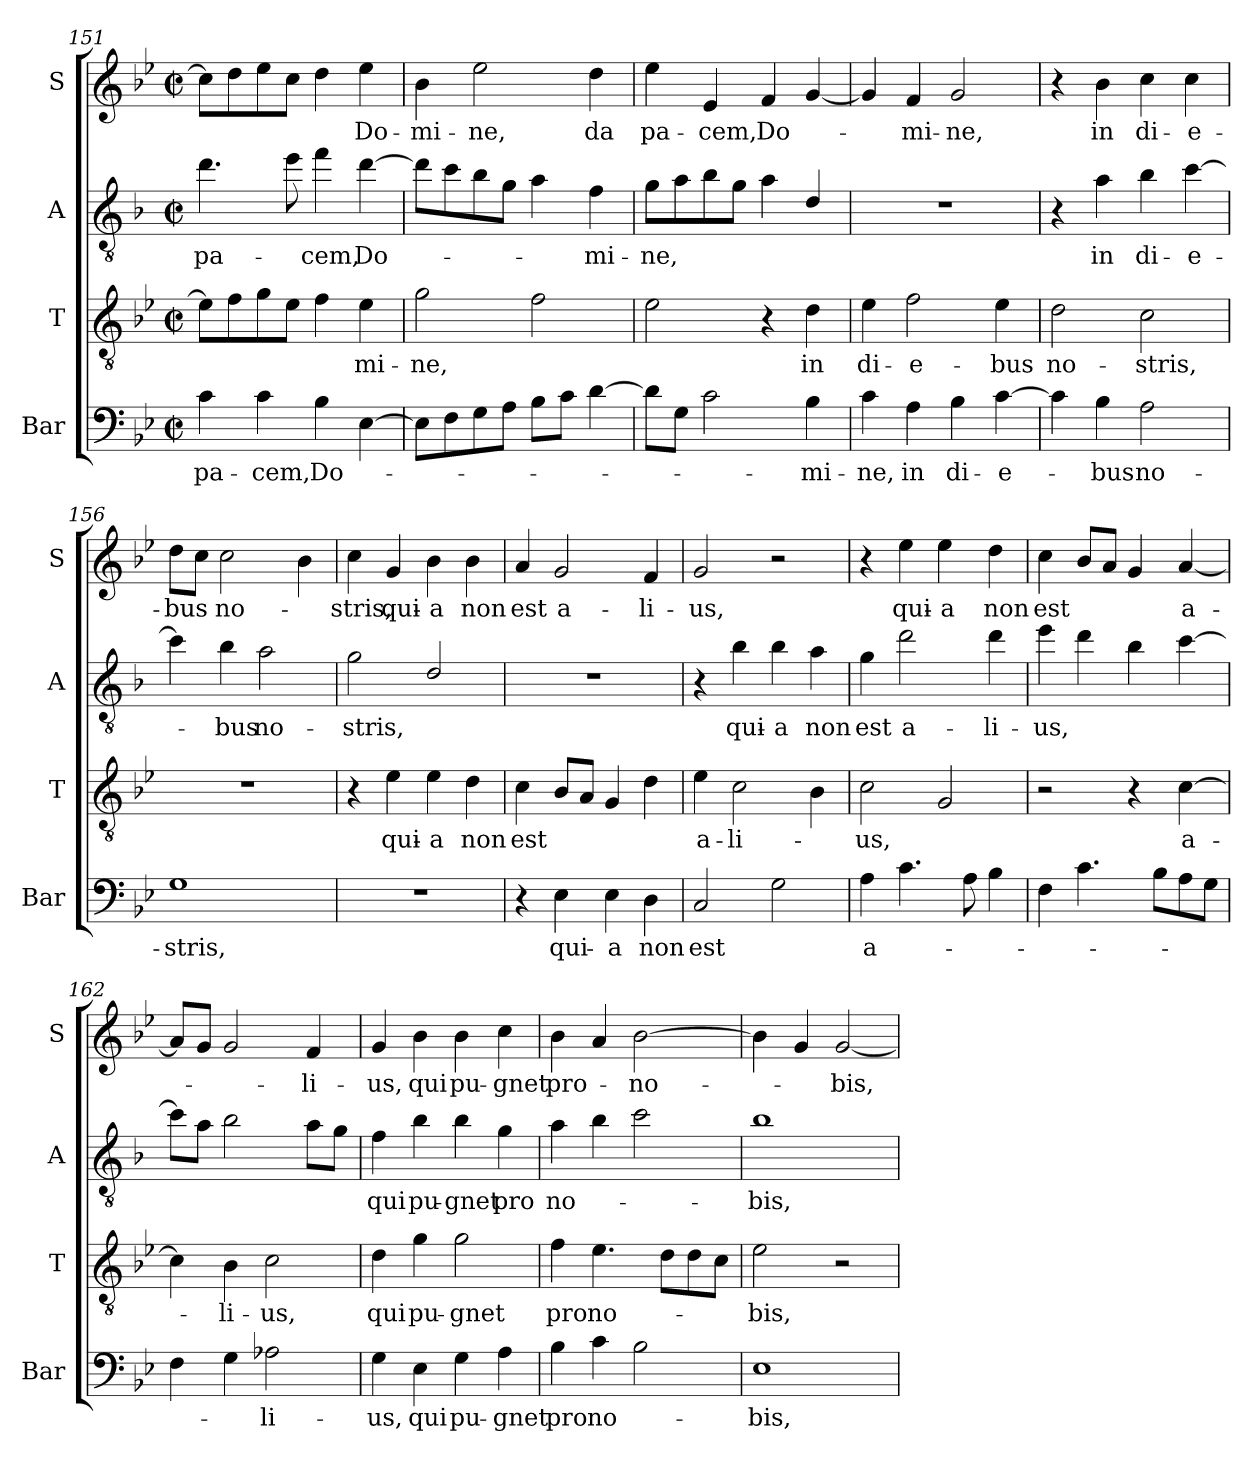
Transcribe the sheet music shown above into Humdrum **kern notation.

**kern	**text	**kern	**text	**kern	**text	**kern	**text
*part4	*part4	*part3	*part3	*part2	*part2	*part1	*part1
*staff4	*staff4	*staff3	*staff3	*staff2	*staff2	*staff1	*staff1
*I"Bar	*	*I"T	*	*I"A	*	*I"S	*
*I'Bar	*	*I'T	*	*I'A	*	*I'S	*
*clefF4	*	*clefGv2	*	*clefGv2	*	*clefG2	*
*	*	*	*	*ITrd4c7	*	*	*
*k[b-e-]	*	*k[b-e-]	*	*k[b-e-]	*	*k[b-e-]	*
*M2/2	*	*M2/2	*	*M2/2	*	*M2/2	*
*met(c|)	*	*met(c|)	*	*met(c|)	*	*met(c|)	*
=151	=151	=151	=151	=151	=151	=151	=151
!	!LO:LY:b	!	!	!	!LO:LY:b	!	!
4c\	pa-	8e-\L]	.	4.g\	pa-	8cc\L]	.
.	.	8f\	.	.	.	8dd\	.
!	!LO:LY:b	!	!	!	!	!	!
4c\	-cem,	8g\	.	.	.	8ee-\	.
.	.	8e-\J	.	8a\	.	8cc\J	.
!	!LO:LY:b	!	!	!	!LO:LY:b	!	!
4B-\	Do-	4f\	.	4b-\	-cem,	4dd\	.
!	!	!	!LO:LY:b	!	!LO:LY:b	!	!LO:LY:b
[4E-\	.	4e-\	-mi-	[4g\	Do-	4ee-\	Do-
!!LO:LB:g=z
=152	=152	=152	=152	=152	=152	=152	=152
!	!	!	!LO:LY:b	!	!	!	!LO:LY:b
8E-\L]	.	2g\	-ne,	8g\L]	.	4b-\	-mi-
8F\	.	.	.	8f\	.	.	.
!	!	!	!	!	!	!	!LO:LY:b
8G\	.	.	.	8e-\	.	2ee-\	-ne,
8A\J	.	.	.	8c\J	.	.	.
8B-\L	.	2f\	.	4d\	.	.	.
8c\J	.	.	.	.	.	.	.
!	!	!	!	!	!LO:LY:b	!	!LO:LY:b
[4d\	.	.	.	4B-\	-mi-	4dd\	da
=153	=153	=153	=153	=153	=153	=153	=153
!	!	!	!	!	!LO:LY:b	!	!LO:LY:b
8d\L]	.	2e-\	.	8c\L	-ne,	4ee-\	pa-
8G\J	.	.	.	8d\	.	.	.
!	!	!	!	!	!	!	!LO:LY:b
2c\	.	.	.	8e-\	.	4e-/	-cem,
.	.	.	.	8c\J	.	.	.
!	!	!	!	!	!	!	!LO:LY:b
.	.	4r	.	4d\	.	4f/	Do-
!	!LO:LY:b	!	!LO:LY:b	!	!	!	!
4B-\	-mi-	4d\	in	4G/	.	[4g/	.
=154	=154	=154	=154	=154	=154	=154	=154
!	!LO:LY:b	!	!LO:LY:b	!	!	!	!
4c\	-ne,	4e-\	di-	1r	.	4g/]	.
!	!LO:LY:b	!	!LO:LY:b	!	!	!	!LO:LY:b
4A\	in	2f\	-e-	.	.	4f/	-mi-
!	!LO:LY:b	!	!	!	!	!	!LO:LY:b
4B-\	di-	.	.	.	.	2g/	-ne,
!	!LO:LY:b	!	!LO:LY:b	!	!	!	!
[4c\	-e-	4e-\	-bus	.	.	.	.
=155	=155	=155	=155	=155	=155	=155	=155
!	!	!	!LO:LY:b	!	!	!	!
4c\]	.	2d\	no-	4r	.	4r	.
!	!LO:LY:b	!	!	!	!LO:LY:b	!	!LO:LY:b
4B-\	-bus	.	.	4d\	in	4b-\	in
!	!LO:LY:b	!	!LO:LY:b	!	!LO:LY:b	!	!LO:LY:b
2A\	no-	2c\	-stris,	4e-\	di-	4cc\	di-
!	!	!	!	!	!LO:LY:b	!	!LO:LY:b
.	.	.	.	[4f\	-e-	4cc\	-e-
=156	=156	=156	=156	=156	=156	=156	=156
!	!LO:LY:b	!	!	!	!	!	!LO:LY:b
1G	-stris,	1r	.	4f\]	.	8dd\L	-bus
.	.	.	.	.	.	8cc\J	.
!	!	!	!	!	!LO:LY:b	!	!LO:LY:b
.	.	.	.	4e-\	-bus	2cc\	no-
!	!	!	!	!	!LO:LY:b	!	!
.	.	.	.	2d\	no-	.	.
.	.	.	.	.	.	4b-\	.
!!LO:PB:g=z
=157	=157	=157	=157	=157	=157	=157	=157
!	!	!	!	!	!LO:LY:b	!	!LO:LY:b
1r	.	4r	.	2c\	-stris,	4cc\	-stris,
!	!	!	!LO:LY:b	!	!	!	!LO:LY:b
.	.	4e-\	qui-	.	.	4g/	qui-
!	!	!	!LO:LY:b	!	!	!	!LO:LY:b
.	.	4e-\	-a	2G/	.	4b-\	-a
!	!	!	!LO:LY:b	!	!	!	!LO:LY:b
.	.	4d\	non	.	.	4b-\	non
=158	=158	=158	=158	=158	=158	=158	=158
!	!	!	!LO:LY:b	!	!	!	!LO:LY:b
4r	.	4c\	est	1r	.	4a/	est
!	!LO:LY:b	!	!	!	!	!	!LO:LY:b
4E-\	qui-	8B-/L	.	.	.	2g/	a-
.	.	8A/J	.	.	.	.	.
!	!LO:LY:b	!	!	!	!	!	!
4E-\	-a	4G/	.	.	.	.	.
!	!LO:LY:b	!	!	!	!	!	!LO:LY:b
4D\	non	4d\	.	.	.	4f/	-li-
=159	=159	=159	=159	=159	=159	=159	=159
!	!LO:LY:b	!	!LO:LY:b	!	!	!	!LO:LY:b
2C/	est	4e-\	a-	4r	.	2g/	-us,
!	!	!	!LO:LY:b	!	!LO:LY:b	!	!
.	.	2c\	-li-	4e-\	qui-	.	.
!	!	!	!	!	!LO:LY:b	!	!
2G\	.	.	.	4e-\	-a	2r	.
!	!	!	!	!	!LO:LY:b	!	!
.	.	4B-\	.	4d\	non	.	.
=160	=160	=160	=160	=160	=160	=160	=160
!	!LO:LY:b	!	!LO:LY:b	!	!LO:LY:b	!	!
4A\	a-	2c\	-us,	4c\	est	4r	.
!	!	!	!	!	!LO:LY:b	!	!LO:LY:b
4.c\	.	.	.	2g\	a-	4ee-\	qui-
!	!	!	!	!	!	!	!LO:LY:b
.	.	2G/	.	.	.	4ee-\	-a
8A\	.	.	.	.	.	.	.
!	!	!	!	!	!LO:LY:b	!	!LO:LY:b
4B-\	.	.	.	4g\	-li-	4dd\	non
=161	=161	=161	=161	=161	=161	=161	=161
!	!	!	!	!	!LO:LY:b	!	!LO:LY:b
4F\	.	2r	.	4a\	-us,	4cc\	est
4.c\	.	.	.	4g\	.	8b-/L	.
.	.	.	.	.	.	8a/J	.
.	.	4r	.	4e-\	.	4g/	.
8B-\L	.	.	.	.	.	.	.
!	!	!	!LO:LY:b	!	!	!	!LO:LY:b
8A\	.	[4c\	a-	[4f\	.	[4a/	a-
8G\J	.	.	.	.	.	.	.
!!LO:LB:g=z
=162	=162	=162	=162	=162	=162	=162	=162
4F\	.	4c\]	.	8f\L]	.	8a/L]	.
.	.	.	.	8d\J	.	8g/J	.
!	!	!	!LO:LY:b	!	!	!	!
4G\	.	4B-\	-li-	2e-\	.	2g/	.
!	!LO:LY:b	!	!LO:LY:b	!	!	!	!
2A-X\	-li-	2c\	-us,	.	.	.	.
!	!	!	!	!	!	!	!LO:LY:b
.	.	.	.	8d\L	.	4f/	-li-
.	.	.	.	8c\J	.	.	.
=163	=163	=163	=163	=163	=163	=163	=163
!	!LO:LY:b	!	!LO:LY:b	!	!LO:LY:b	!	!LO:LY:b
4G\	-us,	4d\	qui	4B-\	qui	4g/	-us,
!	!LO:LY:b	!	!LO:LY:b	!	!LO:LY:b	!	!LO:LY:b
4E-\	qui	4g\	pu-	4e-\	pu-	4b-\	qui
!	!LO:LY:b	!	!LO:LY:b	!	!LO:LY:b	!	!LO:LY:b
4G\	pu-	2g\	-gnet	4e-\	-gnet	4b-\	pu-
!	!LO:LY:b	!	!	!	!LO:LY:b	!	!LO:LY:b
4A\	-gnet	.	.	4c\	pro	4cc\	-gnet
=164	=164	=164	=164	=164	=164	=164	=164
!	!LO:LY:b	!	!LO:LY:b	!	!LO:LY:b	!	!LO:LY:b
4B-\	pro	4f\	pro	4d\	no-	4b-\	pro-
!	!LO:LY:b	!	!LO:LY:b	!	!	!	!
4c\	no-	4.e-\	no-	4e-\	.	4a/	.
!	!	!	!	!	!	!	!LO:LY:b
2B-\	.	.	.	2f\	.	[2b-\	-no-
.	.	8d\L	.	.	.	.	.
.	.	8d\	.	.	.	.	.
.	.	8c\J	.	.	.	.	.
=165	=165	=165	=165	=165	=165	=165	=165
!	!LO:LY:b	!	!LO:LY:b	!	!LO:LY:b	!	!
1E-	-bis,	2e-\	-bis,	1e-	-bis,	4b-\]	.
.	.	.	.	.	.	4g/	.
!	!	!	!	!	!	!	!LO:LY:b
.	.	2r	.	.	.	[2g/	-bis,
=	=	=	=	=	=	=	=
*-	*-	*-	*-	*-	*-	*-	*-
